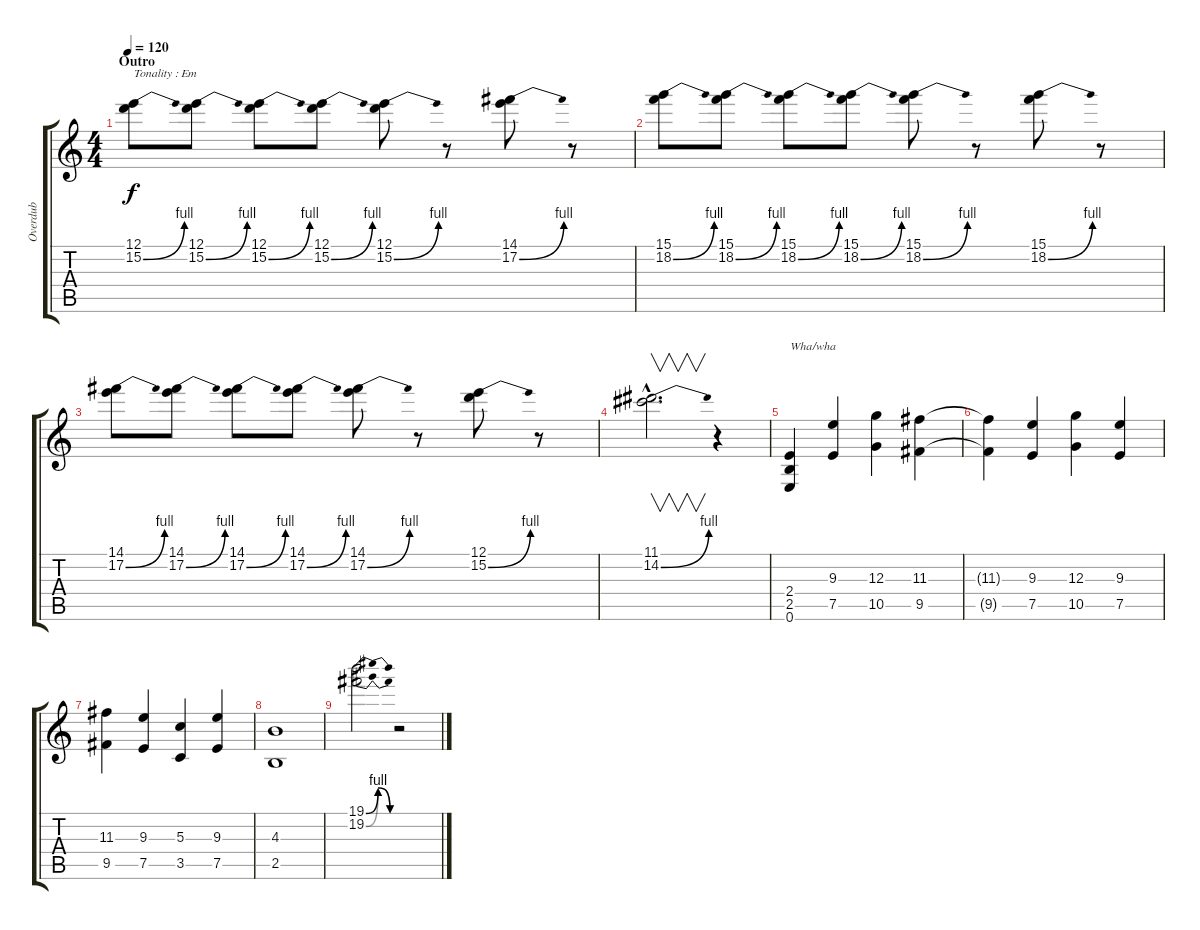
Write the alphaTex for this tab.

\track ("Overdub" "Overdub") {instrument fretlessbass}
\staff {score tabs}
\tuning (E4 B3 G3 D3 A2 E2) {hide}
\ts (4 4)
\section ("" "Outro")
\tempo 120
\clef g2
\ks c
(12.1 15.2{be (bend 0 0 60 4)}).8{txt "Tonality : Em" dy f} (12.1 15.2{be (bend 0 0 60 4)}).8 (12.1 15.2{be (bend 0 0 60 4)}).8 (12.1 15.2{be (bend 0 0 60 4)}).8 (12.1 15.2{be (bend 0 0 60 4)}).8 r.8 (14.1 17.2{be (bend 0 0 60 4)}).8 r.8 |
(15.1 18.2{be (bend 0 0 60 4)}).8 (15.1 18.2{be (bend 0 0 60 4)}).8 (15.1 18.2{be (bend 0 0 60 4)}).8 (15.1 18.2{be (bend 0 0 60 4)}).8 (15.1 18.2{be (bend 0 0 60 4)}).8 r.8 (15.1 18.2{be (bend 0 0 60 4)}).8 r.8 |
(14.1 17.2{be (bend 0 0 60 4)}).8 (14.1 17.2{be (bend 0 0 60 4)}).8 (14.1 17.2{be (bend 0 0 60 4)}).8 (14.1 17.2{be (bend 0 0 60 4)}).8 (14.1 17.2{be (bend 0 0 60 4)}).8 r.8 (12.1 15.2{be (bend 0 0 60 4)}).8 r.8 |
(11.1{hac} 14.2{be (bend 0 0 60 4) hac}).2{v d} r.4 |
(2.4 2.5 0.6).4{txt "Wha/wha" instrument fx2soundtrack} (9.3 7.5).4 (12.3 10.5).4 (11.3 9.5).4 |
(11.3{t} 9.5{t}).4 (9.3 7.5).4 (12.3 10.5).4 (9.3 7.5).4 |
(11.3 9.5).4 (9.3 7.5).4 (5.3 3.5).4 (9.3 7.5).4 |
(4.3 2.5).1 |
(19.1{be (bendrelease 0 0 15 4 50 4 60 0)} 19.2{be (bendrelease 0 0 15 4 50 4 60 0)}).2{instrument fretlessbass} r.2
